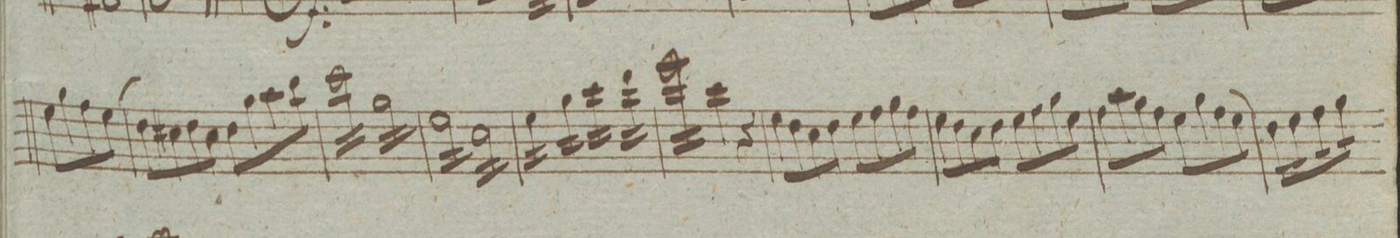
**kern	**dynam
*I"Violino Imo	*
*clefG2	*
*k[]	*
*met(c|)	*
*M4/4	*
8ee\L	.
8gg\	.
8ff\	.
8ee\J	.
=125	=125
8dd\L	.
8cc#X\	.
8dd\	.
8cc#\J	.
8dd\L	.
8gg\	.
8aa\	.
8bb\J	.
=126	=126
*tremolo	*
16ccc\LL	.
16ccc\	.
16ccc\	.
16ccc\	.
16ccc\	.
16ccc\	.
16ccc\	.
16ccc\JJ	.
16gg\LL	.
16gg\	.
16gg\	.
16gg\	.
16gg\	.
16gg\	.
16gg\	.
16gg\JJ	.
=127	=127
16ee\LL	.
16ee\	.
16ee\	.
16ee\	.
16ee\	.
16ee\	.
16ee\	.
16ee\JJ	.
16cc\LL	.
16cc\	.
16cc\	.
16cc\	.
16cc\	.
16cc\	.
16cc\	.
16cc\JJ	.
=128	=128
16ee\LL	.
16ee\	.
16ee\	.
16ee\JJ	.
16gg\LL	.
16gg\	.
16gg\	.
16gg\JJ	.
16ccc\LL	.
16ccc\	.
16ccc\	.
16ccc\JJ	.
16ddd\LL	.
16ddd\	.
16ddd\	.
16ddd\JJ	.
=129	=129
16eee\LL	.
16eee\	.
16eee\	.
16eee\	.
16eee\	.
16eee\	.
16eee\	.
16eee\JJ	.
*Xtremolo	*
4ccc\	.
4r	.
=130	=130
8ee\L	.
8dd\	.
8cc\	.
8dd\J	.
8ee\L	.
8ff\	.
8gg\	.
8ff\J	.
=131	=131
8ee\L	.
8dd\	.
8cc\	.
8dd\J	.
8ee\L	.
8ff\	.
8gg\	.
8ee\J	.
=132	=132
8ff\L	.
8aa\	.
8gg\	.
8ff\J	.
8ee\L	.
8gg\	.
8ff\	.
8ee\J	.
=133	=133
*tremolo	*
16dd\LL	.
16dd\	.
16ee\	.
16ee\	.
16ff\	.
16ff\	.
16gg\	.
16gg\JJ	.
*-	*-
